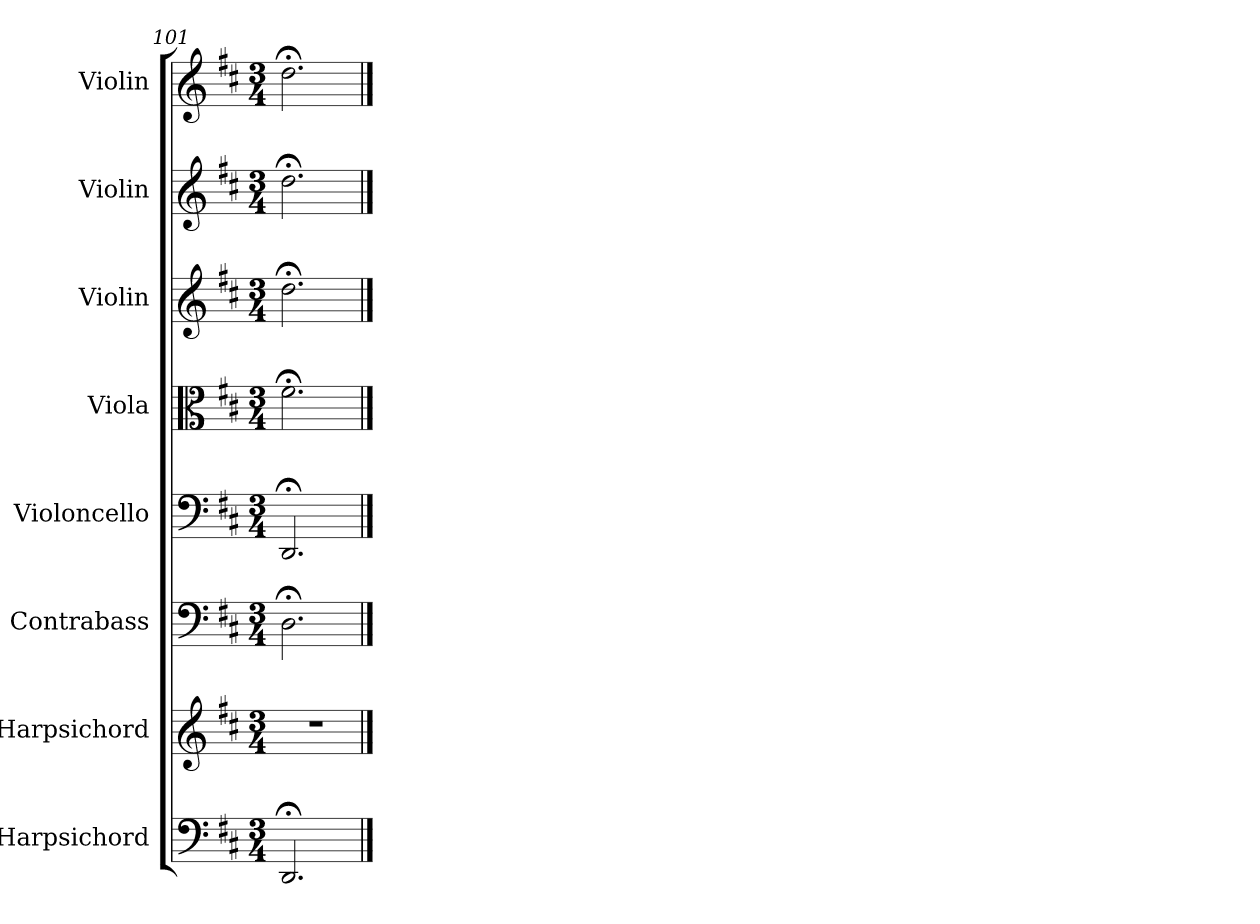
**kern	**kern	**kern	**kern	**kern	**kern	**kern	**kern
*part8	*part7	*part6	*part5	*part4	*part3	*part2	*part1
*staff8	*staff7	*staff6	*staff5	*staff4	*staff3	*staff2	*staff1
*I"Harpsichord	*I"Harpsichord	*I"Contrabass	*I"Violoncello	*I"Viola	*I"Violin	*I"Violin	*I"Violin
*I'Hpschd	*I'Hpschd	*I'Cb	*I'Vc	*I'Vla	*I'Vln	*I'Vln	*I'Vln
*clefF4	*clefG2	*clefF4	*clefF4	*clefC3	*clefG2	*clefG2	*clefG2
*k[f#c#]	*k[f#c#]	*k[f#c#]	*k[f#c#]	*k[f#c#]	*k[f#c#]	*k[f#c#]	*k[f#c#]
*M3/4	*M3/4	*M3/4	*M3/4	*M3/4	*M3/4	*M3/4	*M3/4
=101	=101	=101	=101	=101	=101	=101	=101
2.DD;</	2.r	2.D;<\	2.DD;</	2.f#;<\	2.dd;<\	2.dd;<\	2.dd;<\
==	==	==	==	==	==	==	==
*-	*-	*-	*-	*-	*-	*-	*-
